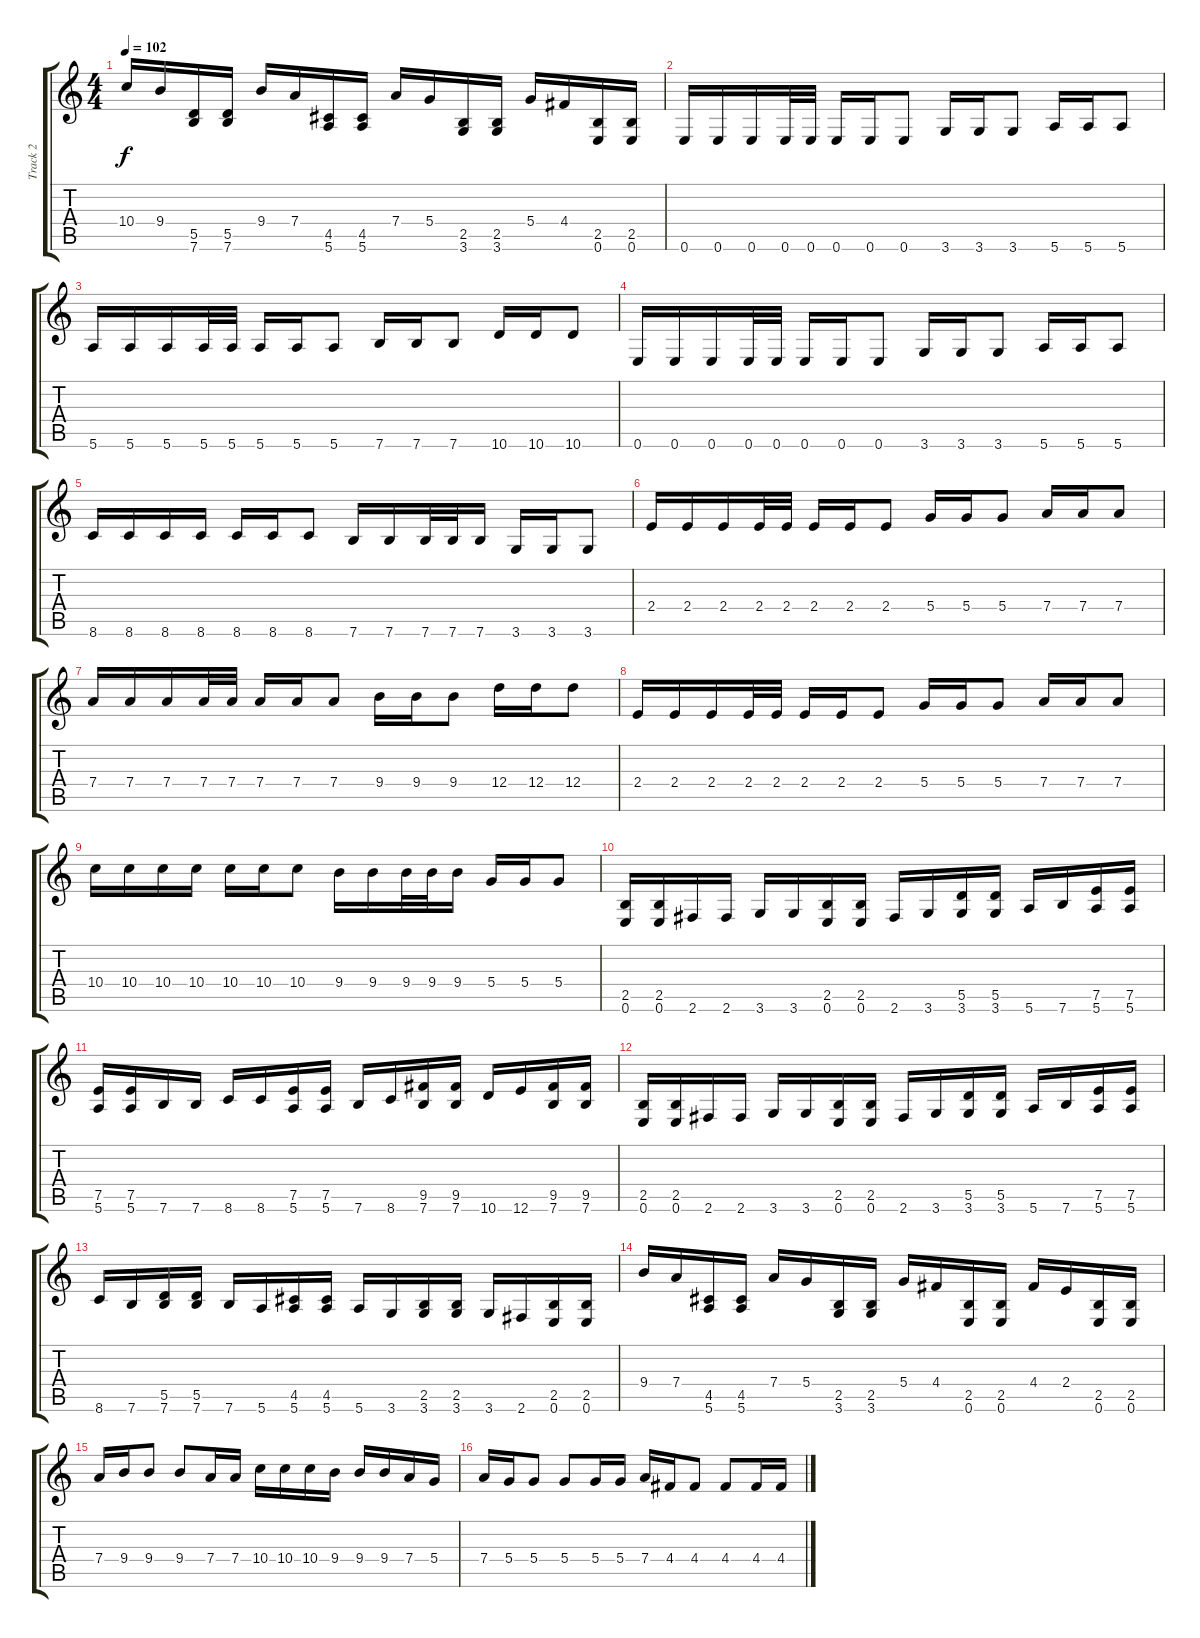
\track ("Track 2" "Track 2") {instrument distortionguitar}
\staff {score tabs}
\tuning (E4 B3 G3 D3 A2 E2) {hide}
\ts (4 4)
\tempo 102
\clef g2
\ks c
10.4.16{dy f} 9.4.16 (5.5 7.6).16 (5.5 7.6).16 9.4.16 7.4.16 (4.5 5.6).16 (4.5 5.6).16 7.4.16 5.4.16 (2.5 3.6).16 (2.5 3.6).16 5.4.16 4.4.16 (2.5 0.6).16 (2.5 0.6).16 |
0.6.16 0.6.16 0.6.16 0.6.32 0.6.32 0.6.16 0.6.16 0.6.8 3.6.16 3.6.16 3.6.8 5.6.16 5.6.16 5.6.8 |
5.6.16 5.6.16 5.6.16 5.6.32 5.6.32 5.6.16 5.6.16 5.6.8 7.6.16 7.6.16 7.6.8 10.6.16 10.6.16 10.6.8 |
0.6.16 0.6.16 0.6.16 0.6.32 0.6.32 0.6.16 0.6.16 0.6.8 3.6.16 3.6.16 3.6.8 5.6.16 5.6.16 5.6.8 |
8.6.16 8.6.16 8.6.16 8.6.16 8.6.16 8.6.16 8.6.8 7.6.16 7.6.16 7.6.32 7.6.32 7.6.16 3.6.16 3.6.16 3.6.8 |
2.4.16 2.4.16 2.4.16 2.4.32 2.4.32 2.4.16 2.4.16 2.4.8 5.4.16 5.4.16 5.4.8 7.4.16 7.4.16 7.4.8 |
7.4.16 7.4.16 7.4.16 7.4.32 7.4.32 7.4.16 7.4.16 7.4.8 9.4.16 9.4.16 9.4.8 12.4.16 12.4.16 12.4.8 |
2.4.16 2.4.16 2.4.16 2.4.32 2.4.32 2.4.16 2.4.16 2.4.8 5.4.16 5.4.16 5.4.8 7.4.16 7.4.16 7.4.8 |
10.4.16 10.4.16 10.4.16 10.4.16 10.4.16 10.4.16 10.4.8 9.4.16 9.4.16 9.4.32 9.4.32 9.4.16 5.4.16 5.4.16 5.4.8 |
(2.5 0.6).16 (2.5 0.6).16 2.6.16 2.6.16 3.6.16 3.6.16 (2.5 0.6).16 (2.5 0.6).16 2.6.16 3.6.16 (5.5 3.6).16 (5.5 3.6).16 5.6.16 7.6.16 (7.5 5.6).16 (7.5 5.6).16 |
(7.5 5.6).16 (7.5 5.6).16 7.6.16 7.6.16 8.6.16 8.6.16 (7.5 5.6).16 (7.5 5.6).16 7.6.16 8.6.16 (9.5 7.6).16 (9.5 7.6).16 10.6.16 12.6.16 (9.5 7.6).16 (9.5 7.6).16 |
(2.5 0.6).16 (2.5 0.6).16 2.6.16 2.6.16 3.6.16 3.6.16 (2.5 0.6).16 (2.5 0.6).16 2.6.16 3.6.16 (5.5 3.6).16 (5.5 3.6).16 5.6.16 7.6.16 (7.5 5.6).16 (7.5 5.6).16 |
8.6.16 7.6.16 (5.5 7.6).16 (5.5 7.6).16 7.6.16 5.6.16 (4.5 5.6).16 (4.5 5.6).16 5.6.16 3.6.16 (2.5 3.6).16 (2.5 3.6).16 3.6.16 2.6.16 (2.5 0.6).16 (2.5 0.6).16 |
9.4.16 7.4.16 (4.5 5.6).16 (4.5 5.6).16 7.4.16 5.4.16 (2.5 3.6).16 (2.5 3.6).16 5.4.16 4.4.16 (2.5 0.6).16 (2.5 0.6).16 4.4.16 2.4.16 (2.5 0.6).16 (2.5 0.6).16 |
7.4.16{volume 15} 9.4.16 9.4.8 9.4.8 7.4.16 7.4.16 10.4.16 10.4.16 10.4.16 9.4.16 9.4.16 9.4.16 7.4.16 5.4.16 |
7.4.16 5.4.16 5.4.8 5.4.8 5.4.16 5.4.16 7.4.16 4.4.16 4.4.8 4.4.8 4.4.16 4.4.16
